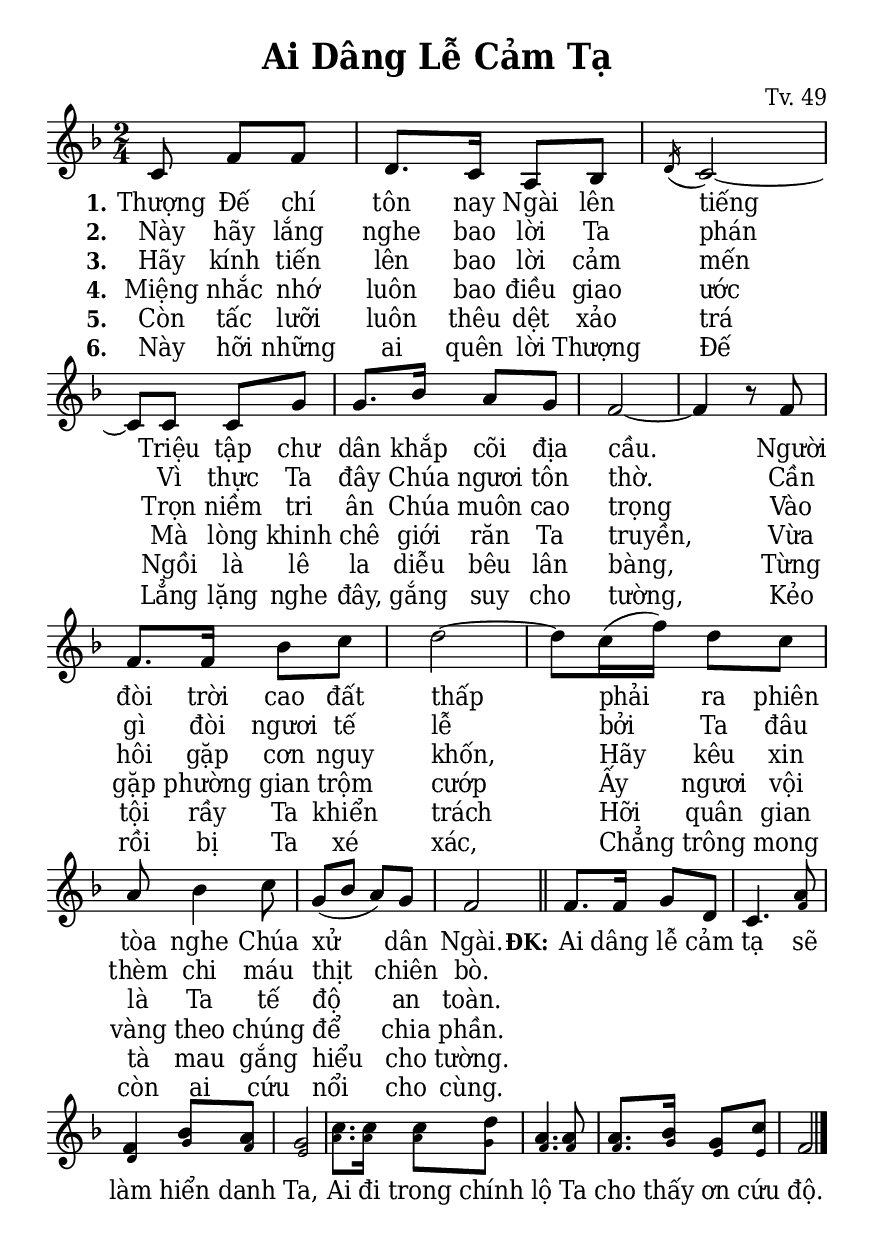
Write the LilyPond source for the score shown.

% Cài đặt chung\
\version "2.22.1"
\include "english.ly"

\header {
  title = "Ai Dâng Lễ Cảm Tạ"
  composer = "Tv. 49"
  %arranger = "Lm. Kim Long"
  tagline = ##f
}

% Nhạc phiên khúc
nhacPhienKhucSop = \relative c' {
  \partial 4. c8 f f |
  d8. c16 a8 bf |
  \slashedGrace { d16 ( } c2) ~ |
  c8 c c g' |
  g8. bf16 a8 g |
  f2 ~ |
  f4 r8 f |
  f8. f16 bf8 c |
  d2 ~ |
  d8 c16 (f) d8 c |
  a bf4 c8 |
  g (bf a) g |
  f2 \bar "||"
  
  f8. f16 g8 d |
  c4. a'8 |
  f4 bf8 a |
  g2 |
  c8. c16 c8 d |
  a4. a8 |
  a8. bf16 g8 c |
  f,2 \bar "|."
}

nhacPhienKhucAlto = \relative c' {
  r4. |
  R2*12
  
  f8. f16 g8 d |
  c4. f8 |
  d4 g8 f |
  e2 |
  a8. a16 a8 g |
  f4. f8 |
  f8. g16 e8 e |
  f2
}

% Lời phiên khúc
loiPhienKhucSop = \lyrics {
  <<
    {
      \set stanza = "1."
      Thượng Đế chí tôn nay Ngài lên tiếng
      Triệu tập chư dân khắp cõi địa cầu.
      Người đòi trời cao đất thấp phải ra phiên tòa
      nghe Chúa xử dân Ngài.
    }
    \new Lyrics {
	    \set associatedVoice = "beSop"
	    \set stanza = "2."
	    Này hãy lắng nghe bao lời Ta phán
	    Vì thực Ta đây Chúa ngươi tôn thờ.
	    Cần gì đòi ngươi tế lễ
	    bởi Ta đâu thèm chi máu thịt chiên bò.
    }
    \new Lyrics {
	    \set associatedVoice = "beSop"
	    \set stanza = "3."
	    Hãy kính tiến lên bao lời cảm mến
	    Trọn niềm tri ân Chúa muôn cao trọng
	    Vào hôi gặp cơn nguy khốn,
	    Hãy kêu xin là Ta tế độ an toàn.
    }
    \new Lyrics {
	    \set associatedVoice = "beSop"
	    \set stanza = "4."
	    Miệng nhắc nhớ luôn bao điều giao ước
	    Mà lòng khinh chê giới răn Ta truyền,
	    Vừa gặp phường gian trộm cướp
	    Ấy ngươi vội vàng theo chúng để chia phần.
    }
    \new Lyrics {
	    \set associatedVoice = "beSop"
	    \set stanza = "5."
	    Còn tấc lưỡi luôn thêu dệt xảo trá
	    Ngồi là lê la diễu bêu lân bàng,
	    Từng tội rầy Ta khiển trách
	    Hỡi quân gian tà mau gắng hiểu cho tường.
    }
    \new Lyrics {
	    \set associatedVoice = "beSop"
	    \set stanza = "6."
	    Này hỡi những ai quên lời Thượng Đế
	    Lẳng lặng nghe đây, gắng suy cho tường,
	    Kẻo rồi bị Ta xé xác,
	    Chẳng trông mong còn ai cứu nổi cho cùng.
    }
  >>
  \set stanza = "ĐK:"
  Ai dâng lễ cảm tạ sẽ làm hiển danh Ta,
  Ai đi trong chính lộ Ta cho thấy ơn cứu độ.
}

% Dàn trang
\paper {
  #(set-paper-size "a5")
  top-margin = 5\mm
  bottom-margin = 5\mm
  left-margin = 8\mm
  right-margin = 8\mm
  indent = #0
  #(define fonts
	 (make-pango-font-tree "Deja Vu Serif Condensed"
	 		       "Deja Vu Serif Condensed"
			       "Deja Vu Serif Condensed"
			       (/ 20 20)))
  print-page-number = ##f
  %system-system-spacing = #'((basic-distance . 0.1) (padding . 1))
  page-count = 1
}

TongNhip = {
  \key f \major \time 2/4
  \set Timing.beamExceptions = #'()
  \set Timing.baseMoment = #(ly:make-moment 1/4)
}

% Đổi kích thước nốt cho bè phụ
notBePhu =
#(define-music-function (font-size music) (number? ly:music?)
   (for-some-music
     (lambda (m)
       (if (music-is-of-type? m 'rhythmic-event)
           (begin
             (set! (ly:music-property m 'tweaks)
                   (cons `(font-size . ,font-size)
                         (ly:music-property m 'tweaks)))
             #t)
           #f))
     music)
   music)

\score {
  \new ChoirStaff <<
    \new Staff \with {
        \consists "Merge_rests_engraver"
        printPartCombineTexts = ##f
      }
      <<
      \new Voice \TongNhip \partCombine 
        \nhacPhienKhucSop
        \notBePhu -3 { \nhacPhienKhucAlto }
      \new NullVoice = beSop \nhacPhienKhucSop
      \new Lyrics \lyricsto beSop \loiPhienKhucSop
      >>
  >>
  \layout {
    %\override Staff.TimeSignature.transparent = ##t
    \override Lyrics.LyricSpace.minimum-distance = #0.7
    \override Score.BarNumber.break-visibility = ##(#f #f #f)
    \override Score.SpacingSpanner.uniform-stretching = ##t
  } 
}
